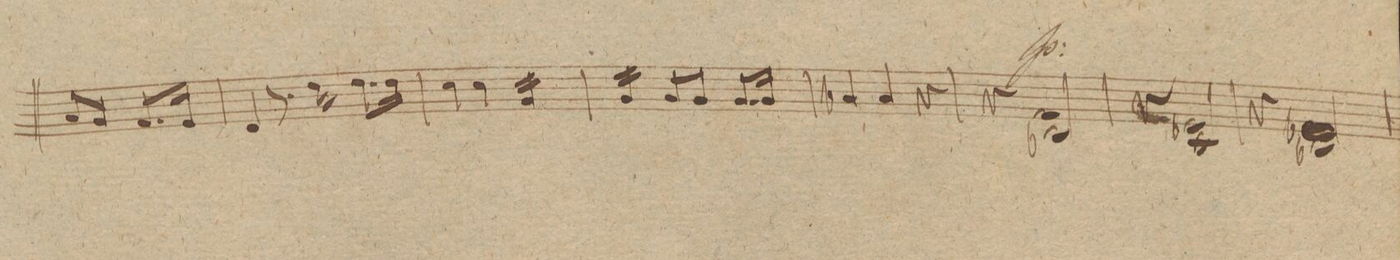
**kern	**dynam
*I"Violino IIdo	*
*clefG2	*
*k[]	*
*met(c|)	*
*M3/4	*
*Xtremolo	*
8a/L	.
8g/J	.
8.f/L	.
16e/Jk	.
=95	=95
4d/	.
8.r	.
16dd\	.
8.dd\L	.
16dd\Jk	.
=96	=96
4cc\	.
4cc\	.
*tremolo	*
16g/LL	.
16g/	.
16g/	.
16g/JJ	.
=97	=97
16g/LL	.
16g/	.
16g/	.
16g/JJ	.
*Xtremolo	*
8g/L	.
8g/J	.
8.g/L	.
16g/Jk	.
=98	=98
4a-X/	.
4a-/	.
4r	.
=99	=99
4r	.
2f 2d-X/	p
=100	=100
4r	.
2e-X 2c/	.
=101	=101
4r	.
2e-X 2d-X/	.
=102	=102
*-	*-
